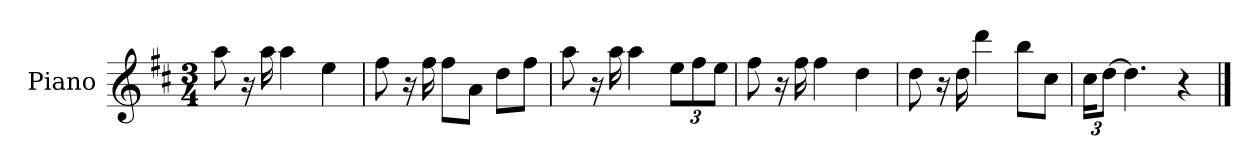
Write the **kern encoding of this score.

**kern
*part1
*staff1
*I"Piano
*I'P-no
*clefG2
*k[f#c#]
*M3/4
*MM91
=1
8aa\
16r
16aa\
4aa\
4ee\
=2
8ff#\
16r
16ff#\
8ff#\L
8a\J
8dd\L
8ff#\J
=3
8aa\
16r
16aa\
4aa\
*Xbrackettup
12ee\L
12ff#\
12ee\J
=4
8ff#\
16r
16ff#\
4ff#\
4dd\
=5
8dd\
16r
16dd\
4ddd\
8bb\L
8cc#\J
=6
24cc#\KL
[12dd\J
4.dd\]
4r
==
*-
